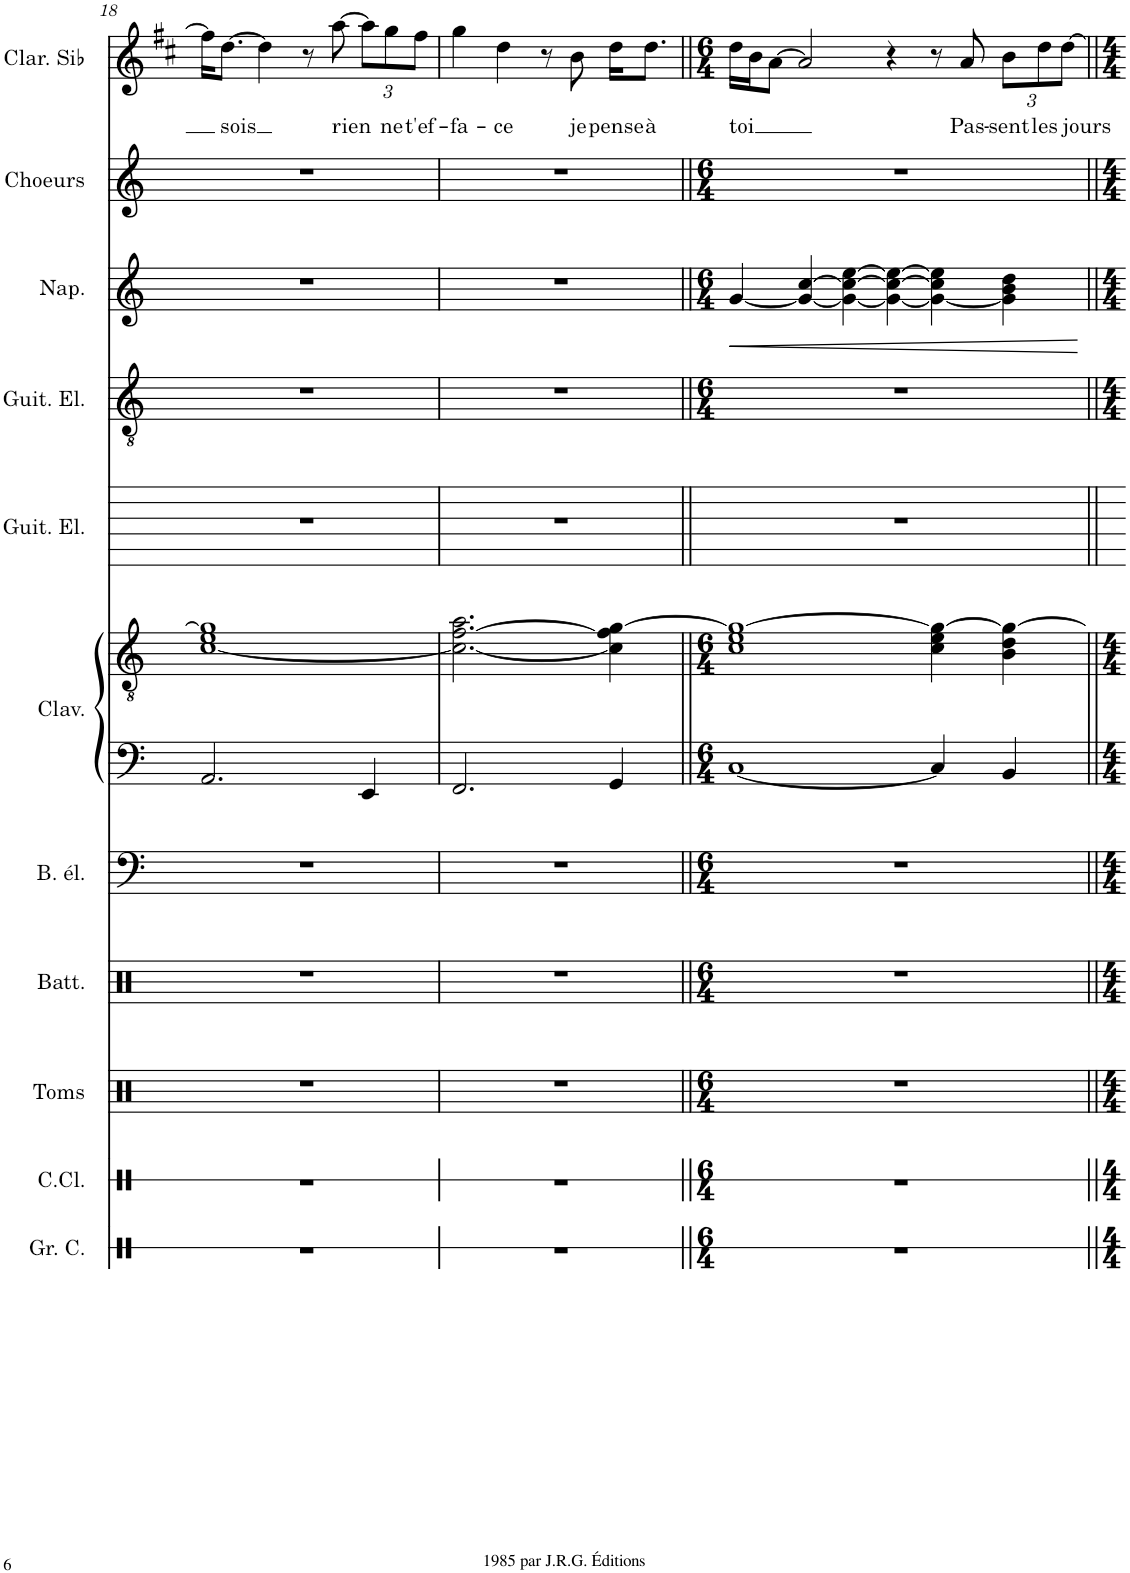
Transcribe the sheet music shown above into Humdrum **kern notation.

**kern	**kern	**kern	**kern	**kern	**kern	**kern	**kern	**kern	**kern	**dynam	**kern	**kern	**text
*part11	*part10	*part9	*part8	*part7	*part6	*part6	*part5	*part4	*part3	*part3	*part2	*part1	*part1
*staff12	*staff11	*staff10	*staff9	*staff8	*staff7	*staff6	*staff5	*staff4	*staff3	*staff3	*staff2	*staff1	*staff1
*I"Grosse caisse	*I"Caisse claire	*I"Toms	*I"Batterie	*I"Basse électrique	*I"Clavier	*	*I"Guitare électrique	*I"Guitare électrique	*I"Nappes	*	*I"Choeurs	*I"Clarinette en Sib	*
*I'Gr. C.	*I'C.Cl.	*I'Toms	*I'Batt.	*I'B. él.	*I'Clav.	*	*I'Guit. El.	*I'Guit. El.	*I'Nap.	*	*I'Choeurs	*I'Clar. Sib	*
!!LO:PB:g=z
*clefX	*clefX	*clefX	*clefX	*clefF4	*clefF4	*clefGv2	*	*clefGv2	*clefG2	*	*clefG2	*clefG2	*
*	*	*	*	*	*	*	*	*	*	*	*	*Trd1c2	*
*k[]	*k[]	*k[]	*k[]	*k[]	*k[]	*k[]	*k[]	*k[]	*k[]	*	*k[]	*k[f#c#]	*
*M4/4	*M4/4	*M4/4	*M4/4	*M4/4	*M4/4	*M4/4	*M4/4	*M4/4	*M4/4	*	*M4/4	*M4/4	*
=18	=18	=18	=18	=18	=18	=18	=18	=18	=18	=18	=18	=18	=18
1r	1r	1r	1r	1r	2.AA/	[1c 1e 1g]	1r	1r	1r	.	1r	16ff#\KL]	.
!	!	!	!	!	!	!	!	!	!	!	!	!	!LO:LY:b
.	.	.	.	.	.	.	.	.	.	.	.	[8.dd\J	sois
.	.	.	.	.	.	.	.	.	.	.	.	4dd\]	.
.	.	.	.	.	.	.	.	.	.	.	.	8r	.
!	!	!	!	!	!	!	!	!	!	!	!	!	!LO:LY:b
.	.	.	.	.	.	.	.	.	.	.	.	[8aa\	rien
*	*	*	*	*	*	*	*	*	*	*	*	*Xbrackettup	*
.	.	.	.	.	4EE/	.	.	.	.	.	.	12aa\L]	.
!	!	!	!	!	!	!	!	!	!	!	!	!	!LO:LY:b
.	.	.	.	.	.	.	.	.	.	.	.	12gg\	ne
!	!	!	!	!	!	!	!	!	!	!	!	!	!LO:LY:b
.	.	.	.	.	.	.	.	.	.	.	.	12ff#\J	t'ef-
=19	=19	=19	=19	=19	=19	=19	=19	=19	=19	=19	=19	=19	=19
!	!	!	!	!	!	!	!	!	!	!	!	!	!LO:LY:b
1r	1r	1r	1r	1r	2.FF/	2.c\_ [2.f\ 2.a\	1r	1r	1r	.	1r	4gg\	-fa-
!	!	!	!	!	!	!	!	!	!	!	!	!	!LO:LY:b
.	.	.	.	.	.	.	.	.	.	.	.	4dd\	-ce
.	.	.	.	.	.	.	.	.	.	.	.	8r	.
!	!	!	!	!	!	!	!	!	!	!	!	!	!LO:LY:b
.	.	.	.	.	.	.	.	.	.	.	.	8b\	je
!	!	!	!	!	!	!	!	!	!	!	!	!	!LO:LY:b
.	.	.	.	.	4GG/	4c\] 4f\] [4g\	.	.	.	.	.	16dd\KL	pense
!	!	!	!	!	!	!	!	!	!	!	!	!	!LO:LY:b
.	.	.	.	.	.	.	.	.	.	.	.	8.dd\J	à
=20||	=20||	=20||	=20||	=20||	=20||	=20||	=20||	=20||	=20||	=20||	=20||	=20||	=20||
*M6/4	*M6/4	*M6/4	*M6/4	*M6/4	*M6/4	*M6/4	*M6/4	*M6/4	*M6/4	*	*M6/4	*M6/4	*
!	!	!	!	!	!	!	!	!	!	!LO:HP:b	!	!	!LO:LY:b
1.r	1.r	1.r	1.r	1.r	[1C	1c 1e 1g_	1.r	1.r	[4g/	<	1.r	16dd\LL	toi
.	.	.	.	.	.	.	.	.	.	.	.	16b\J	.
.	.	.	.	.	.	.	.	.	.	.	.	[8a\J	.
.	.	.	.	.	.	.	.	.	4g/_ [4cc/	.	.	2a/]	.
.	.	.	.	.	.	.	.	.	4g\_ 4cc\_ [4ee\	.	.	.	.
.	.	.	.	.	.	.	.	.	4g\_ 4cc\_ 4ee\_	.	.	4r	.
.	.	.	.	.	4C/]	4c\ 4e\ 4g\_	.	.	4g\_ 4cc\] 4ee\]	.	.	8r	.
!	!	!	!	!	!	!	!	!	!	!	!	!	!LO:LY:b
.	.	.	.	.	.	.	.	.	.	.	.	8a/	Pas-
!	!	!	!	!	!	!	!	!	!	!	!	!	!LO:LY:b
.	.	.	.	.	4BB/	4B\ 4d\ 4g\_	.	.	4g\] 4b\ 4dd\	.	.	12b\L	-sent
!	!	!	!	!	!	!	!	!	!	!	!	!	!LO:LY:b
.	.	.	.	.	.	.	.	.	.	.	.	12dd\	les
!	!	!	!	!	!	!	!	!	!	!	!	!	!LO:LY:b
.	.	.	.	.	.	.	.	.	.	.	.	[12dd\J	jours
.	.	.	.	.	.	.	.	.	.	[	.	.	.
=||	=||	=||	=||	=||	=||	=||	=||	=||	=||	=||	=||	=||	=||
*-	*-	*-	*-	*-	*-	*-	*-	*-	*-	*-	*-	*-	*-
